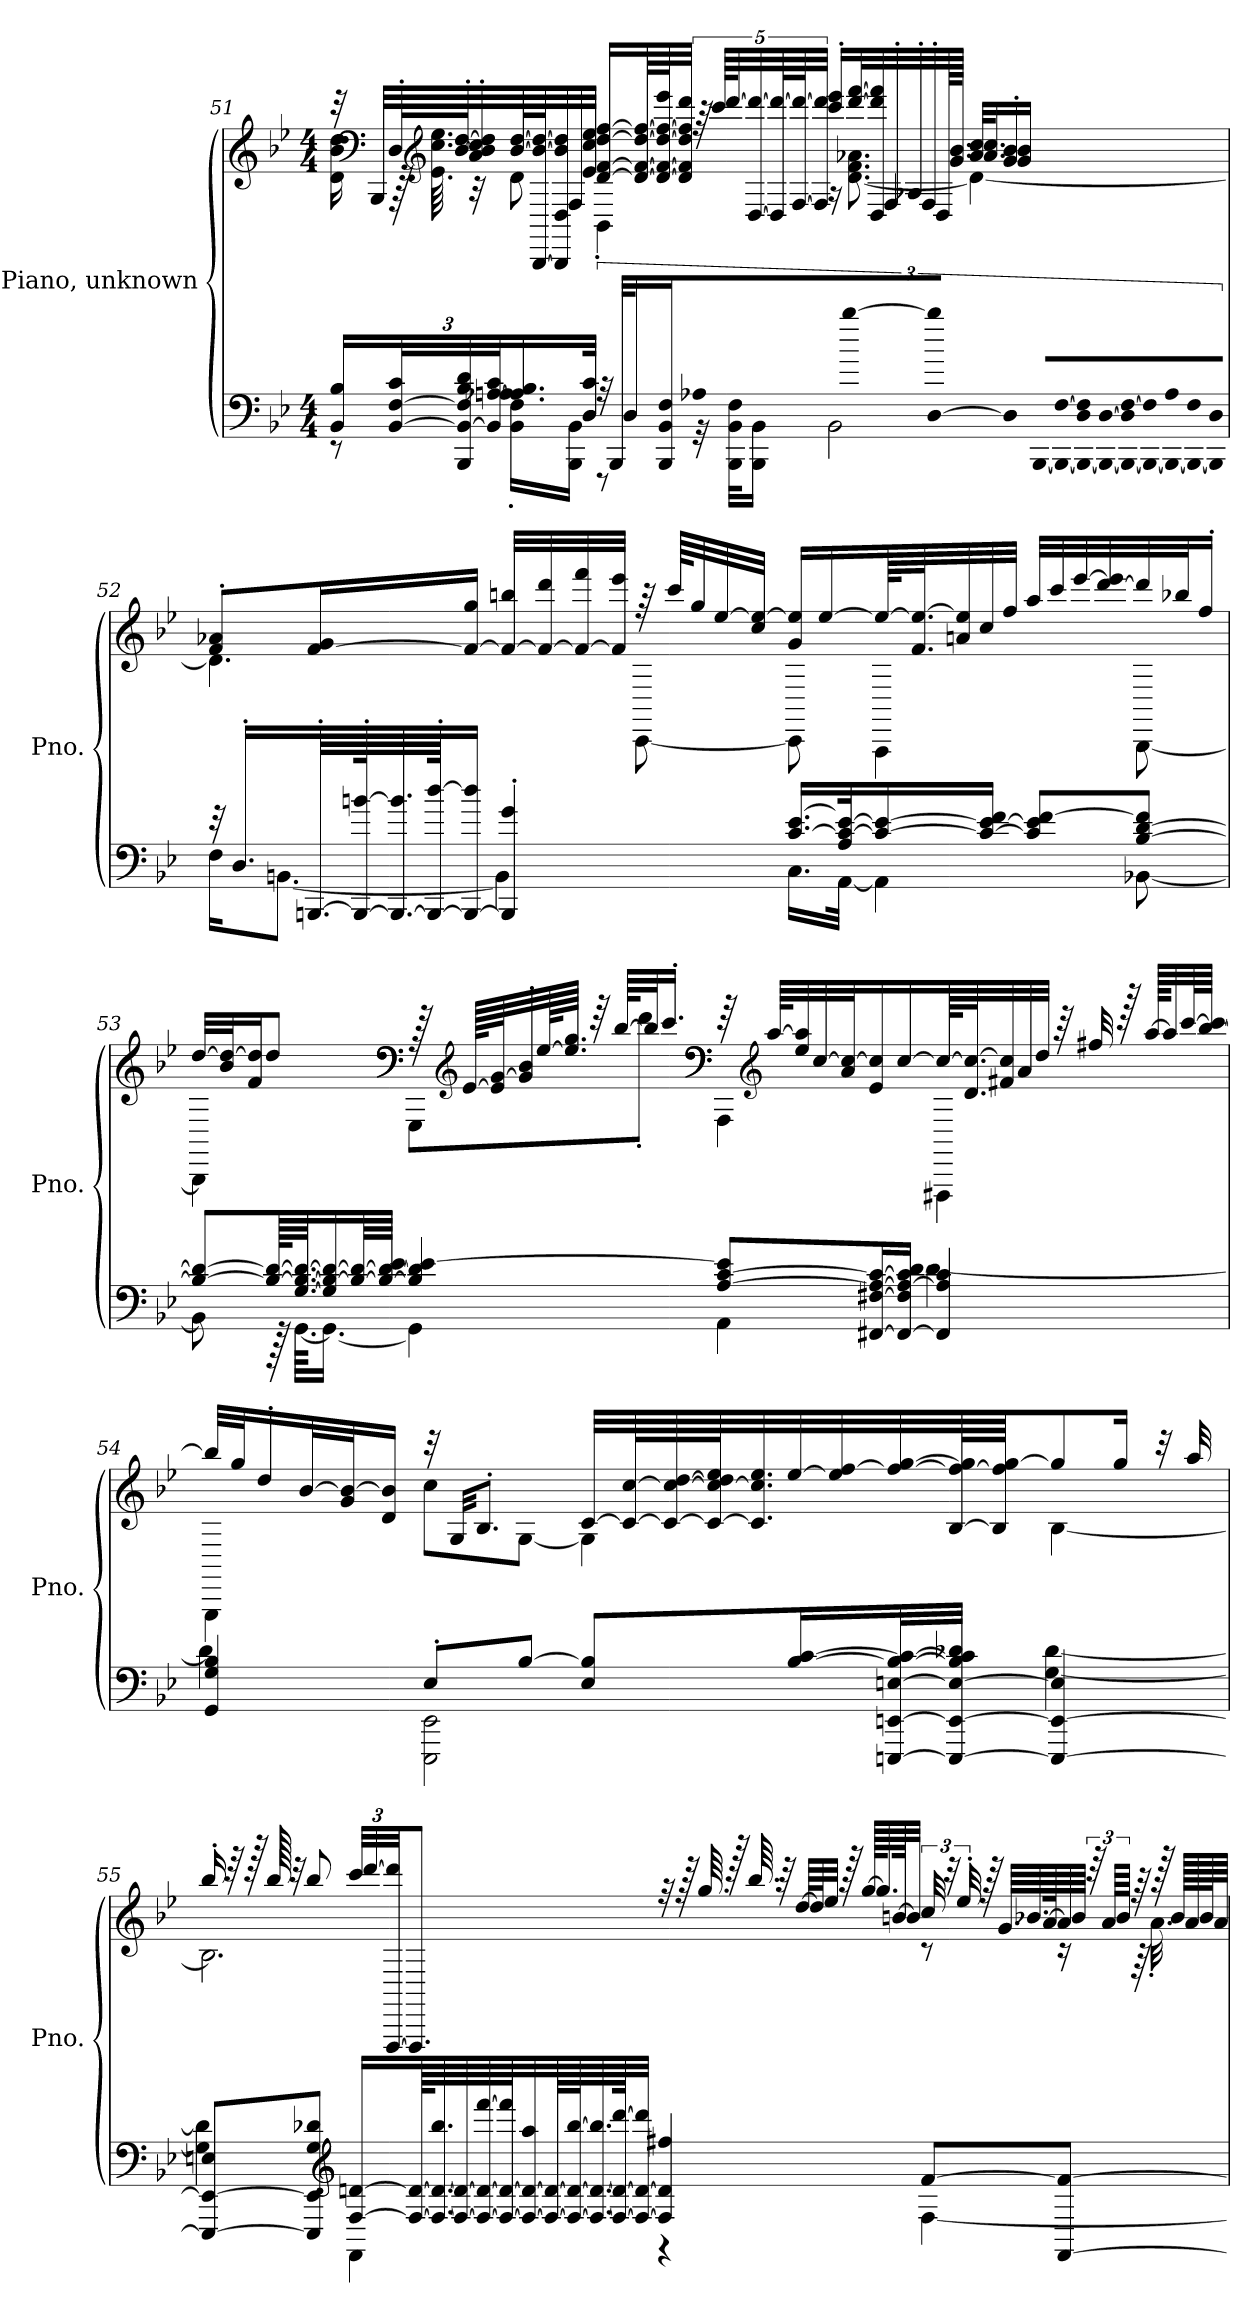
**kern	**kern
*part1	*part1
*staff2	*staff1
*I"Piano, unknown	*
*I'Pno.	*
!!LO:LB:g=z
*clefF4	*clefG2
*k[b-e-]	*k[b-e-]
*M4/4	*M4/4
=51	=51
*^	*^
16BB-/ 16B-/LL	8r	32r	16d\ 16b-\ 16dd\
*	*	*clefF4	*
.	.	32BBB-/LLL	.
*Xbrackettup	*	*	*
[48BB-/ [48F/ 48c/L	.	64D'/L	128r
*	*	*clefG2	*
.	.	.	64.e-\ 64.cc\ 64.ee-\
.	.	[64b-/' [64dd/'J	.
48BBB-/ 48BB-/_ 48F/] 48B-/ 48d/	.	.	.
.	.	32a/' 32b-/]' 32cc/' 32dd/]'	32r
48BB-/] [48A-X/ 48An/ 48c/J	.	.	.
16.A-/] 16.B-/	16BB-\' 16F\'LL	[64b-/ [64dd/L	8d\
.	.	[64BBB-/ 64b-/_ 64dd/_J	.
.	.	32BBB-/] 32D/ 32b-/] 32dd/]	.
.	16BBB-\ 16BB-\JJ	32F/	.
32D/ 32c/JJk	.	32e-/ 32cc/ 32ee-/JJJ	.
*brackettup	*	*	*
48r	8r	[16d/ [16f/ [16dd/ [16ff/LL	4BB-'\
48BBB-/KLL	.	.	.
24D/	.	.	.
.	.	64d/_ 64f/_ 64dd/_ 64ff/_LL	.
.	.	64d/_ 64f/_ 64dd/_ 64ff/_ 64eee-/J	.
24BBB-/ 24BB-/ 24F/	.	.	.
.	.	32d/] 32f/] 32dd/] 32ff/] 32ddd/JJJ	.
32A-X/K	32r	80r	.
.	.	80ccc/KLLL	.
.	.	[40ddd/	.
[16bb-/	32BBB-\ 32BB-\ 32F\KLL	.	.
.	.	[40D/ 40ddd/_	.
.	16BBB-\ 16BB-\JJ	.	.
.	.	80D/] 80ddd/_L	.
.	.	[80F/ 80ddd/_J	.
[32D/ 32bb-/]JJk	.	.	.
.	.	40F/] 40ddd/]JJJ	.
4D/]	2BB-\	16ccc/' 16eee-/'LL	16r
.	.	[32ddd/ [32fff/L	[8.d\ 8.f\ 8.a-X\
.	.	32D/ 32ddd/] 32fff/]	.
.	.	32F'/	.
.	.	32A-X'/	.
.	.	32F'/	.
.	.	128D/KL	.
.	.	64.g/ 64.b-/JJJJ	.
[32BBB-/LLL	.	32a-/ 32cc/KLL	4d\_
32BBB-/_ [32F/	.	16.a-/ 16.cc/	.
32BBB-/_ 32D/ 32F/]	.	.	.
64BBB-/_ [64D/L	.	.	.
64BBB-/_ 64D/] [64F/J	.	.	.
32BBB-/_ 32F/]	.	16g/' 16b-/'	.
32BBB-/_ 32A-/	.	.	.
32BBB-/_ 32F/	.	16g/ 16b-/JJ	.
32BBB-/] 32D/JJJ	.	.	.
!!LO:LB:g=z	!!
=52	=52	=52	=52
32r	16F\KL	8f/' 8a-X/'L	4.d\]
16.D'/LL	.	.	.
.	[8.BBn\J	.	.
[64.BBBn'/LL	.	[16f/ 16g/L	.
128BBB/_' [128bn/'K	.	.	.
64.BBB/_ 64.b/]	.	.	.
128BBB/_' [128dd/'JJK	.	.	.
16BBB/_ 16dd/]JJ	.	16f/_ 16gg/JJ	.
4BBB/]' 4g/'	4BB\]	32f/_ 32bbn/LLL	.
.	.	32f/_ 32ddd/	.
.	.	32f/_ 32fff/	.
.	.	32f/] 32eee-/JJJ	.
.	.	64r	[8CC\
.	.	64ccc/KLLL	.
.	.	32gg/	.
.	.	[32ee-/	.
.	.	32cc/ 32ee-/_JJJ	.
[16.c/ [16.e-/LL	16.C\LL	16g/ 16ee-/]LL	8CC\]
.	.	[16ee-/	.
32A/ 32c/_ 32e-/_K	[32AA\JJk	.	.
16c/_ 16e-/_	4AA\]	128ee-/KLL_	4AAA\
.	.	64.f/ 64.ee-/_J	.
.	.	32an/ 32ee-/]	.
16c/_ 16e-/_ 16f/JJ	.	32cc/	.
.	.	32ff/JJJ	.
8c/] 8e-/] [8f/L	.	32aa/LLL	.
.	.	32ccc/	.
.	.	[32eee-/	.
.	.	[32ddd/ 32eee-/]	.
[8B-/ [8d/ 8f/]J	[8BB-X\	32ddd/]	[8BBB-\
.	.	32bb-X/J	.
.	.	16ff'/JJ	.
!!LO:LB:g=z	!!
=53	=53	=53	=53
8B-/_ 8d/_L	8BB-\]	[32dd/LLL	4BBB-\]
.	.	32b-/ 32dd/_J	.
.	.	16f/ 16dd/]J	.
128B-/_ 128d/_KLLL	128r	8dd/J	.
[64.G/ 64.B-/_ 64.d/_JJ	[64.GG\KKLL	.	.
16G/] 16B-/_ 16d/_	16.GG\JJ_	.	.
64B-/_ 64d/_LL	.	.	.
64B-/_ 64d/_ 64e-/JJJJ	.	.	.
*	*	*clefF4	*
4B-/] 4d/] [4e-/	4GG\]	128r	8GGG\L
*	*	*clefG2	*
.	.	[128e-/KLLLL	.
.	.	64e-/] [64g/J	.
.	.	32g/]' 32b-/'	.
.	.	[128ee-/KL	.
.	.	64.ee-/] 64.gg/JJJJ	.
.	.	64r	.
.	.	[64bb-/KLLL	.
.	.	32bb-/J]	8ddd'\J
.	.	16.ccc'/JJ	.
*	*	*clefF4	*
[8A/ [8c/ 8e-/]L	4AA\	64r	4AAA\
*	*	*clefG2	*
.	.	[64aa/KLLL	.
.	.	32ee-/ 32aa/]	.
.	.	[32cc/	.
.	.	32a/ 32cc/_J	.
[16FF#X/ [16F#X/ 16A/_ 16c/_L	.	16e-/ 16cc/]	.
16FF#/_ 16F#/] 16A/_ 16c/_ 16d/JJ	.	[16cc/	.
4FF#/] 4A/] 4c/]	[4d\	128cc/KLL_	4FFF#X\
.	.	64.d/ 64.cc/_J	.
.	.	32f#X/ 32cc/]	.
.	.	32a/	.
.	.	32dd/JJJ	.
.	.	64r	.
.	.	32ff#X/	.
.	.	128r	.
.	.	[128aa/KKLLL	.
.	.	32aa/]	.
.	.	[64ccc/L	.
.	.	[64bb-/ 64ccc/]JJJJ	.
!!LO:PB:g=z	!!
=54	=54	=54	=54
4GG/ 4G/ 4B-/	4d\]	32bb-/LLL]	4GGG\
.	.	32gg/J	.
.	.	16dd'/	.
.	.	[32b-/L	.
.	.	32g/ 32b-/_J	.
.	.	16d/ 16b-/]JJ	.
8E-'/L	2EEE-\ 2EE-\	32r	8cc\L
.	.	32G/KKL	.
.	.	8.B-'/J	.
[8B-/J	.	.	[8G\J
8E-/ 8B-/]L	.	[32c/LLL	4G\]
.	.	64c/_ [64cc/L	.
.	.	64c/_ 64cc/_ [64dd/	.
.	.	64c/_ 64cc/_ 64dd/] 64ee-/J	.
.	.	32.c/] 32.cc/] 32.ee-/	.
[16B-/ [16c/L	.	[32ee-/	.
.	.	32ee-/] [32ff/	.
[32EEEn/ [32EEn/ [32En/ 32B-/_ 32c/_L	.	32ff/_ [32gg/	.
32EEE/_ 32EE/_ 32E/_ 32B-/] 32c/] 32d-X/JJJ	.	[64B-/ 64ff/_ 64gg/]L	.
.	.	64B-/] 64ff/] [64gg/JJJ	.
4EEE/_ 4EE/_ 4E/]	[4G\ [4d-\	8gg/]	[4B-\
.	.	16gg/Jk	.
.	.	32r	.
.	.	32aa/	.
!!LO:LB:g=z	!!
=55	=55	=55	=55
8EEE/_ 8EE/_ 8En/L	4G\] 4d-\]	16bb-'/	2.B-\]
.	.	64r	.
.	.	128r	.
.	.	128bb-/	.
.	.	32r	.
8EEE/] 8EE/] 8G/ 8d-X/J	.	8bb-/	.
*clefG2	*	*	*
*	*	*Xbrackettup	*
[16F/ [16dn/LL	4FF\	48ccc/LLL	.
.	.	[48ddd/	.
.	.	[48FFF/ 48ddd/]JJ	.
128F/_ 128d/_KLL	.	8.FFF/J]	.
64.F/_ 64.d/_ 64.bb-/	.	.	.
64F/_ 64d/_	.	.	.
64F/_ 64d/_ [64fff/	.	.	.
64F/_ 64d/_ 64fff/]J	.	.	.
32F/_ 32d/_ 32aa/	.	.	.
128F/_ 128d/_LL	.	.	.
128F/_ 128d/_ [128bb-/J	.	.	.
64.F/_ 64.d/_ 64.bb-/]	.	.	.
128F/_ 128d/_ [128ddd/JK	.	.	.
32F/_ 32d/_ 32ddd/]JJJ	.	.	.
4F/] 4d/] 4ff#X/	4r	32r	.
.	.	128r	.
.	.	64.gg/	.
.	.	128r	.
.	.	64.bb-/	.
.	.	64r	.
.	.	[64dd/LLLL	.
.	.	64dd/J]	.
.	.	32ee-/JJJ	.
.	.	128r	.
.	.	[128gg/KLLLL	.
.	.	64.gg/]	.
.	.	[128bn/JK	.
.	.	32b/JJJ]	.
*	*	*brackettup	*
[8f/L	[4F\	48cc/	8r
.	.	48r	.
.	.	48ee-'/	.
.	.	128r	.
.	.	64.g/LLLL	.
.	.	64.b-X/	.
.	.	[128a/K	.
[8FF/ 8f/_J	.	64a/]	16r
.	.	64b-/JJJJ	.
.	.	96r	.
.	.	96a/LLLL	.
.	.	96b-/JJJJ	.
.	.	64r	64r
.	.	128r	32.a'\
.	.	128b-/LLLLL	.
.	.	128a/	.
.	.	128b-/J	.
.	.	64a/JJJJ	.
*v	*v	*	*
*	*v	*v
=	=
*-	*-
